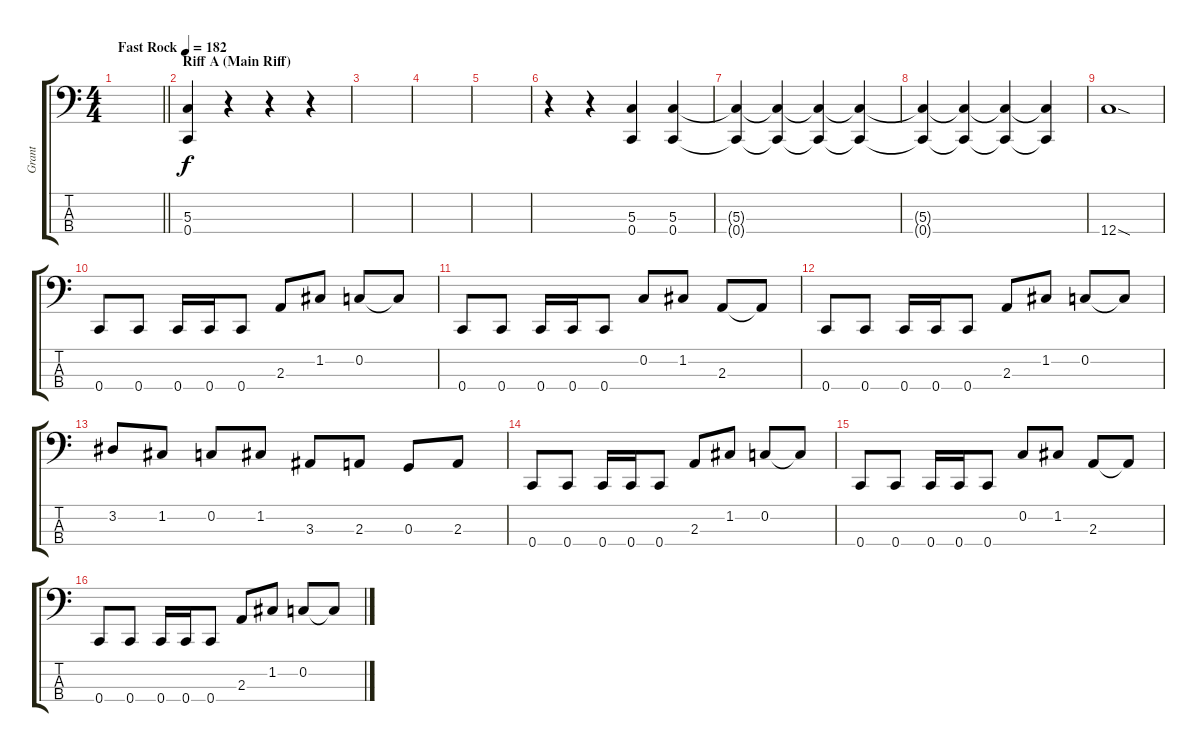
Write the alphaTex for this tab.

\track ("Grant" "Grant") {instrument electricbasspick}
\staff {score tabs}
\tuning (F2 C2 G1 C1) {hide}
\ts (4 4)
\tempo (182 "Fast Rock")
\clef f4
\barLineRight lightlight
\ks c
|
\section ("" "Riff A (Main Riff)")
(5.3 0.4).4 r.4 r.4 r.4 |
|
|
|
r.4 r.4 (5.3 0.4).4 (5.3 0.4).4 |
(5.3{t} 0.4{t}).4 (5.3{t} 0.4{t}).4 (5.3{t} 0.4{t}).4 (5.3{t} 0.4{t}).4 |
(5.3{t} 0.4{t}).4 (5.3{t} 0.4{t}).4 (5.3{t} 0.4{t}).4 (5.3{t} 0.4{t}).4 |
12.4{sod}.1 |
0.4.8 0.4.8 0.4.16 0.4.16 0.4.8 2.3.8 1.2.8 0.2.8 0.2{t}.8 |
0.4.8 0.4.8 0.4.16 0.4.16 0.4.8 0.2.8 1.2.8 2.3.8 2.3{t}.8 |
0.4.8 0.4.8 0.4.16 0.4.16 0.4.8 2.3.8 1.2.8 0.2.8 0.2{t}.8 |
3.2.8 1.2.8 0.2.8 1.2.8 3.3.8 2.3.8 0.3.8 2.3.8 |
0.4.8 0.4.8 0.4.16 0.4.16 0.4.8 2.3.8 1.2.8 0.2.8 0.2{t}.8 |
0.4.8 0.4.8 0.4.16 0.4.16 0.4.8 0.2.8 1.2.8 2.3.8 2.3{t}.8 |
0.4.8 0.4.8 0.4.16 0.4.16 0.4.8 2.3.8 1.2.8 0.2.8 0.2{t}.8
